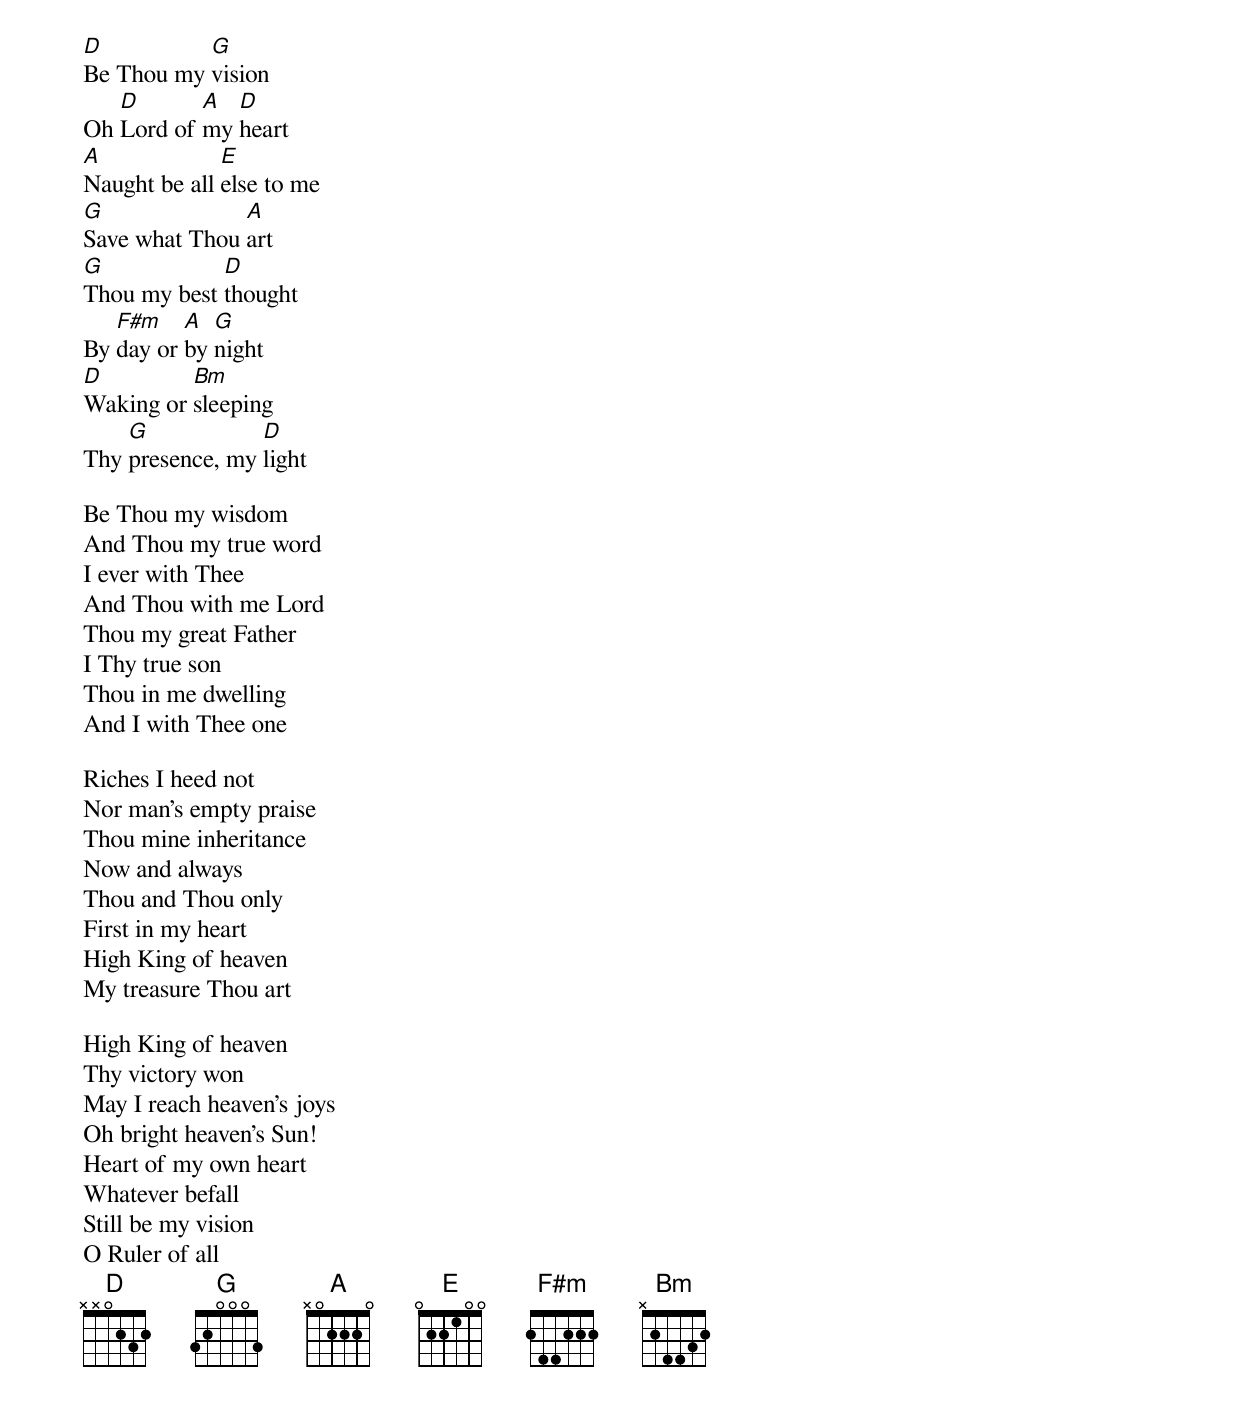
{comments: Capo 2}

[D]Be Thou my [G]vision
Oh [D]Lord of [A]my [D]heart
[A]Naught be all [E]else to me
[G]Save what Thou [A]art
[G]Thou my best [D]thought
By [F#m]day or [A]by [G]night
[D]Waking or [Bm]sleeping
Thy [G]presence, my [D]light

Be Thou my wisdom
And Thou my true word
I ever with Thee
And Thou with me Lord
Thou my great Father
I Thy true son
Thou in me dwelling
And I with Thee one

Riches I heed not
Nor man’s empty praise
Thou mine inheritance
Now and always
Thou and Thou only
First in my heart
High King of heaven
My treasure Thou art

High King of heaven
Thy victory won
May I reach heaven’s joys
Oh bright heaven’s Sun!
Heart of my own heart
Whatever befall
Still be my vision
O Ruler of all
